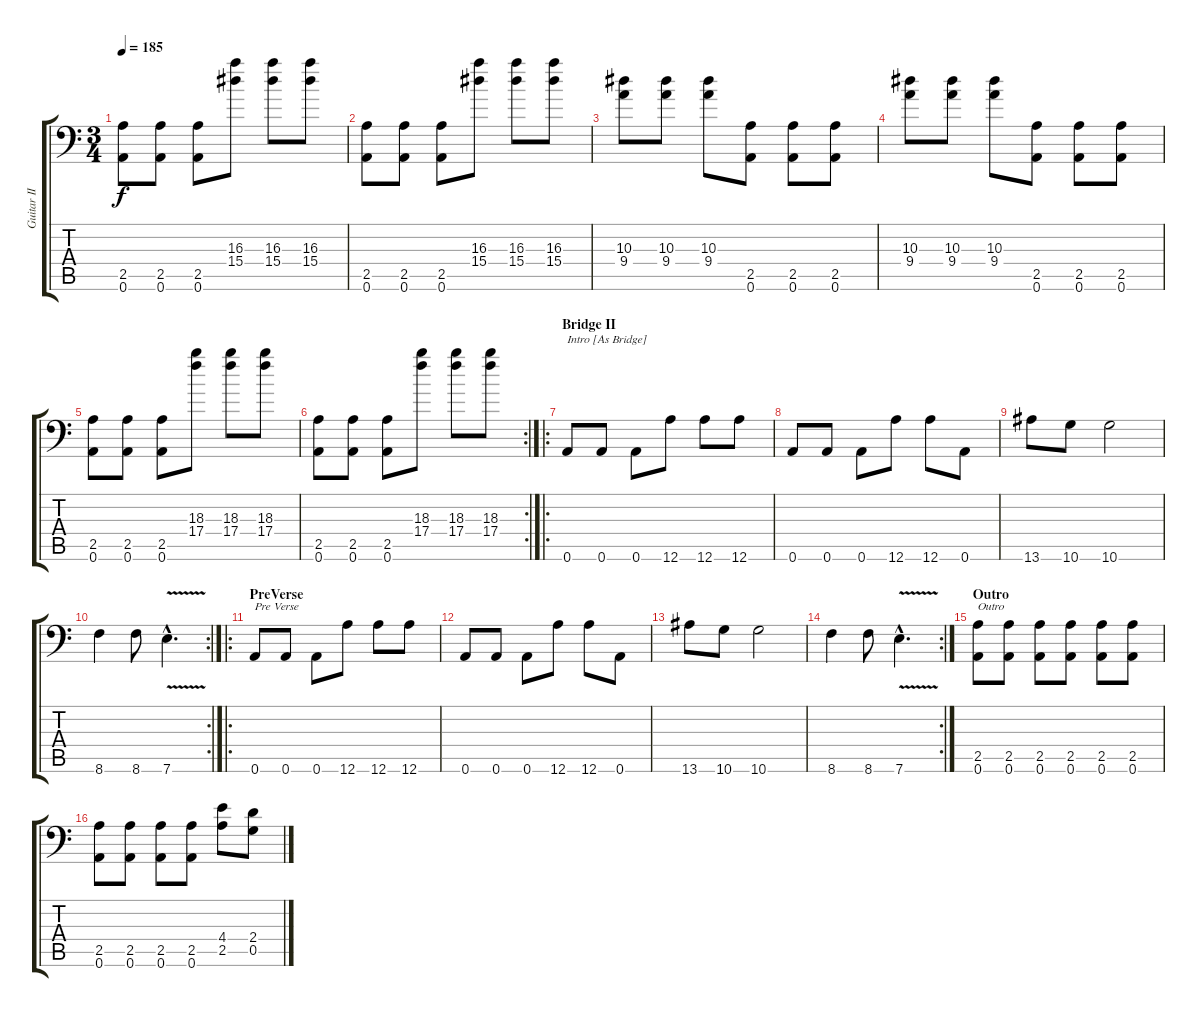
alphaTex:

\track ("Guitar II [Brent Hinds]" "Guitar II ") {instrument distortionguitar}
\staff {score tabs}
\tuning (D4 A3 F3 C3 G2 A1) {hide}
\ts (3 4)
\tempo 185
\clef f4
\ks c
(2.5 0.6).8{dy f} (2.5 0.6).8 (2.5 0.6).8 (16.3 15.4).8 (16.3 15.4).8 (16.3 15.4).8 |
(2.5 0.6).8 (2.5 0.6).8 (2.5 0.6).8 (16.3 15.4).8 (16.3 15.4).8 (16.3 15.4).8 |
(10.3 9.4).8 (10.3 9.4).8 (10.3 9.4).8 (2.5 0.6).8 (2.5 0.6).8 (2.5 0.6).8 |
(10.3 9.4).8 (10.3 9.4).8 (10.3 9.4).8 (2.5 0.6).8 (2.5 0.6).8 (2.5 0.6).8 |
(2.5 0.6).8 (2.5 0.6).8 (2.5 0.6).8 (18.3 17.4).8 (18.3 17.4).8 (18.3 17.4).8 |
\rc 2
(2.5 0.6).8 (2.5 0.6).8 (2.5 0.6).8 (18.3 17.4).8 (18.3 17.4).8 (18.3 17.4).8 |
\ro
\section ("" "Bridge II")
0.6.8{txt "Intro [As Bridge]"} 0.6.8 0.6.8 12.6.8 12.6.8 12.6.8 |
0.6.8 0.6.8 0.6.8 12.6.8 12.6.8 0.6.8 |
13.6.8 10.6.8 10.6.2 |
\rc 2
8.6.4 8.6.8 7.6{v hac}.4{d} |
\ro
\section ("" "PreVerse")
0.6.8{txt "Pre Verse"} 0.6.8 0.6.8 12.6.8 12.6.8 12.6.8 |
0.6.8 0.6.8 0.6.8 12.6.8 12.6.8 0.6.8 |
13.6.8 10.6.8 10.6.2 |
\rc 2
8.6.4 8.6.8 7.6{v hac}.4{d} |
\section ("" "Outro")
(2.5 0.6).8{txt "Outro"} (2.5 0.6).8 (2.5 0.6).8 (2.5 0.6).8 (2.5 0.6).8 (2.5 0.6).8 |
(2.5 0.6).8 (2.5 0.6).8 (2.5 0.6).8 (2.5 0.6).8 (4.4 2.5).8 (2.4 0.5).8
